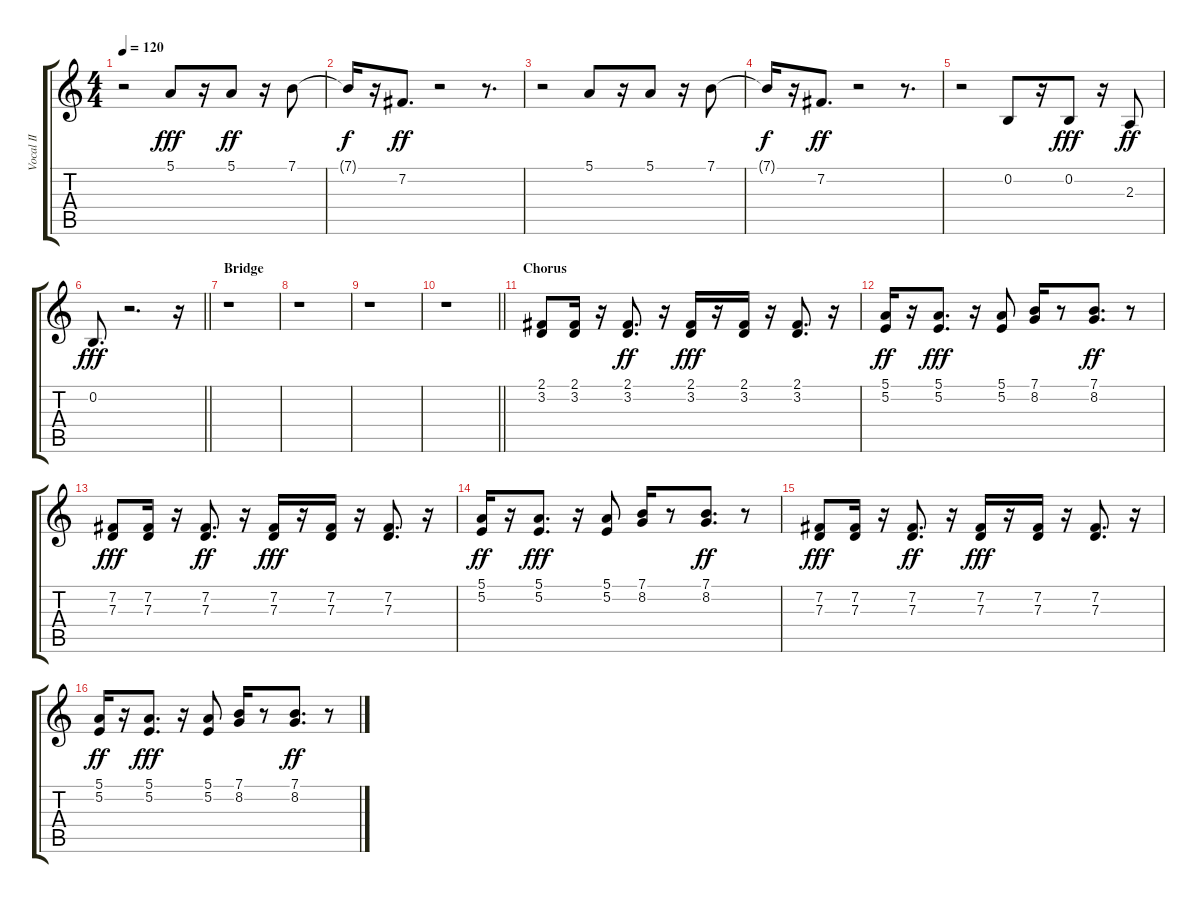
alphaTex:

\track ("Vocal II" "Vocal II") {instrument honkytonkpiano}
\staff {score tabs}
\tuning (E4 B3 G3 D3 A2 E2) {hide}
\ts (4 4)
\tempo 120
\clef g2
\ks c
r.2{dy fff} 5.1.8 r.16 5.1.8{dy ff} r.16 7.1.8 |
7.1{t}.16{dy f} r.16 7.2.8{d dy ff} r.2 r.8{d} |
r.2 5.1.8 r.16 5.1.8 r.16 7.1.8 |
7.1{t}.16{dy f} r.16 7.2.8{d dy ff} r.2 r.8{d} |
r.2 0.2.8 r.16 0.2.8{dy fff} r.16 2.3.8{dy ff} |
\barLineRight lightlight
0.2.8{d dy fff} r.2{d} r.16 |
\section ("" "Bridge")
r.1 |
r.1 |
r.1 |
\barLineRight lightlight
r.1 |
\section ("" "Chorus")
(2.1 3.2).8 (2.1 3.2).16 r.16 (2.1 3.2).8{d dy ff} r.16 (2.1 3.2).16{dy fff} r.16 (2.1 3.2).16 r.16 (2.1 3.2).8{d} r.16 |
(5.1 5.2).16{dy ff} r.16 (5.1 5.2).8{d dy fff} r.16 (5.1 5.2).8 (7.1 8.2).16 r.8 (7.1 8.2).8{d dy ff} r.8 |
(7.2 7.3).8{dy fff} (7.2 7.3).16 r.16 (7.2 7.3).8{d dy ff} r.16 (7.2 7.3).16{dy fff} r.16 (7.2 7.3).16 r.16 (7.2 7.3).8{d} r.16 |
(5.1 5.2).16{dy ff} r.16 (5.1 5.2).8{d dy fff} r.16 (5.1 5.2).8 (7.1 8.2).16 r.8 (7.1 8.2).8{d dy ff} r.8 |
(7.2 7.3).8{dy fff} (7.2 7.3).16 r.16 (7.2 7.3).8{d dy ff} r.16 (7.2 7.3).16{dy fff} r.16 (7.2 7.3).16 r.16 (7.2 7.3).8{d} r.16 |
(5.1 5.2).16{dy ff} r.16 (5.1 5.2).8{d dy fff} r.16 (5.1 5.2).8 (7.1 8.2).16 r.8 (7.1 8.2).8{d dy ff} r.8
